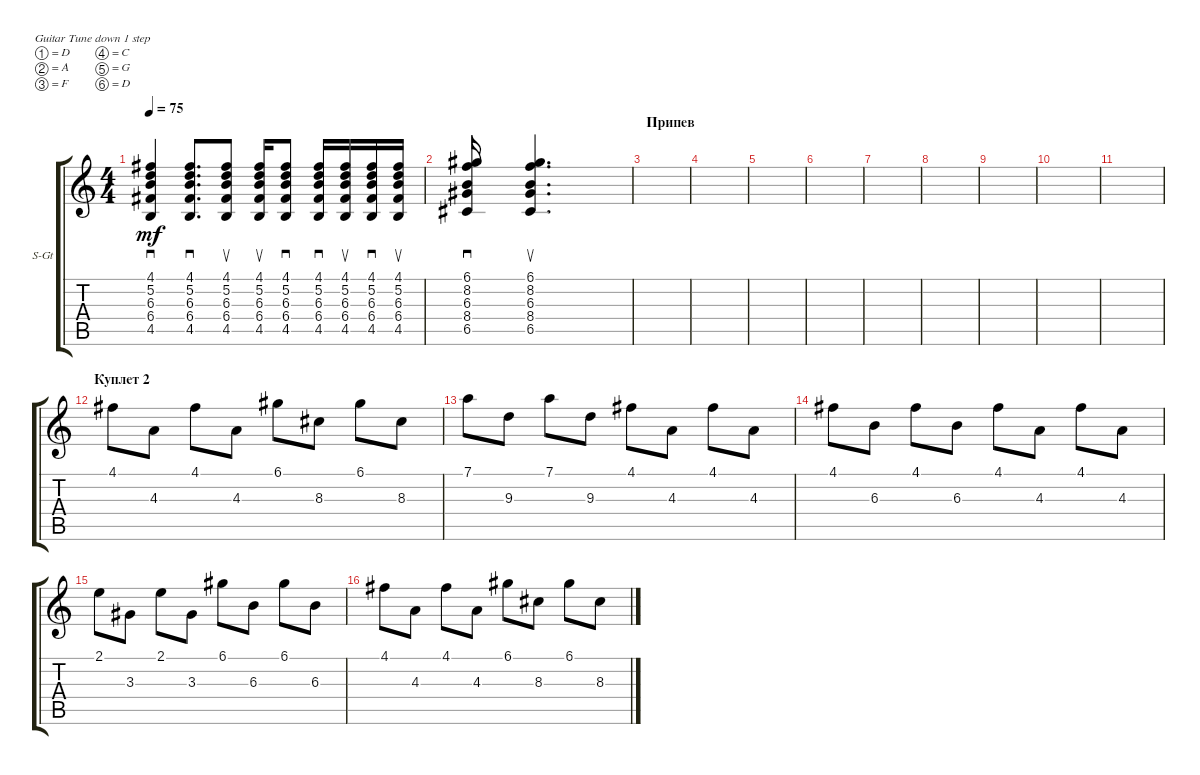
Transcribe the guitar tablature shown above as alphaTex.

\defaultSystemsLayout 4
\bracketExtendMode groupsimilarinstruments
\firstSystemTrackNameOrientation horizontal
\otherSystemsTrackNameOrientation horizontal
\track ("Гитара 1" "S-Gt") {instrument acousticguitarsteel}
\staff {score tabs}
\tuning (D4 A3 F3 C3 G2 D2)
\ts (4 4)
\tempo 75
\clef g2
\ks c
(4.5 6.4 6.3 5.2 4.1).4{sd dy mf} (4.5 6.4 6.3 5.2 4.1).8{d sd} (4.5 6.4 6.3 5.2 4.1).8{su} (4.5 6.4 6.3 5.2 4.1).16{su} (4.5 6.4 6.3 5.2 4.1).8{sd} (4.5 6.4 6.3 5.2 4.1).16{sd} (4.5 6.4 6.3 5.2 4.1).16{su} (4.5 6.4 6.3 5.2 4.1).16{sd} (4.5 6.4 6.3 5.2 4.1).16{su} |
(6.5 8.4 6.3 8.2 6.1).16{sd} (6.5 8.4 6.3 8.2 6.1).4{d su} |
\section ("" "Припев")
|
|
|
|
|
|
|
|
|
\section ("" "Куплет 2")
4.1.8 4.3.8 4.1.8 4.3.8 6.1.8 8.3.8 6.1.8 8.3.8 |
7.1.8 9.3.8 7.1.8 9.3.8 4.1.8 4.3.8 4.1.8 4.3.8 |
4.1.8 6.3.8 4.1.8 6.3.8 4.1.8 4.3.8 4.1.8 4.3.8 |
2.1.8 3.3.8 2.1.8 3.3.8 6.1.8 6.3.8 6.1.8 6.3.8 |
4.1.8 4.3.8 4.1.8 4.3.8 6.1.8 8.3.8 6.1.8 8.3.8
